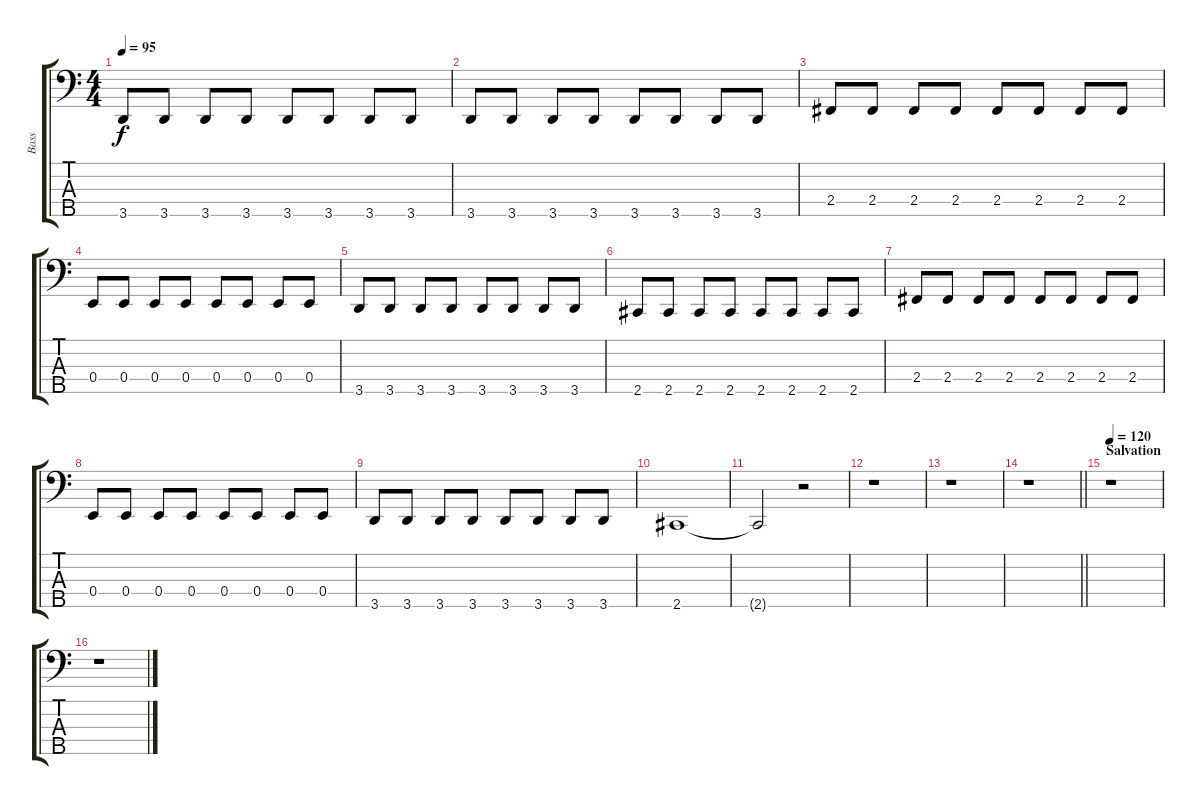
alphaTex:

\track ("Bass" "Bass") {instrument electricbassfinger}
\staff {score tabs}
\tuning (G2 D2 A1 E1 B0) {hide}
\ts (4 4)
\tempo 95
\clef f4
\ks c
3.5.8{dy f} 3.5.8 3.5.8 3.5.8 3.5.8 3.5.8 3.5.8 3.5.8 |
3.5.8 3.5.8 3.5.8 3.5.8 3.5.8 3.5.8 3.5.8 3.5.8 |
2.4.8 2.4.8 2.4.8 2.4.8 2.4.8 2.4.8 2.4.8 2.4.8 |
0.4.8 0.4.8 0.4.8 0.4.8 0.4.8 0.4.8 0.4.8 0.4.8 |
3.5.8 3.5.8 3.5.8 3.5.8 3.5.8 3.5.8 3.5.8 3.5.8 |
2.5.8 2.5.8 2.5.8 2.5.8 2.5.8 2.5.8 2.5.8 2.5.8 |
2.4.8 2.4.8 2.4.8 2.4.8 2.4.8 2.4.8 2.4.8 2.4.8 |
0.4.8 0.4.8 0.4.8 0.4.8 0.4.8 0.4.8 0.4.8 0.4.8 |
3.5.8 3.5.8 3.5.8 3.5.8 3.5.8 3.5.8 3.5.8 3.5.8 |
2.5.1 |
2.5{t}.2 r.2 |
r.1 |
r.1 |
\barLineRight lightlight
r.1 |
\section ("" "Salvation")
\tempo 120
r.1 |
r.1
